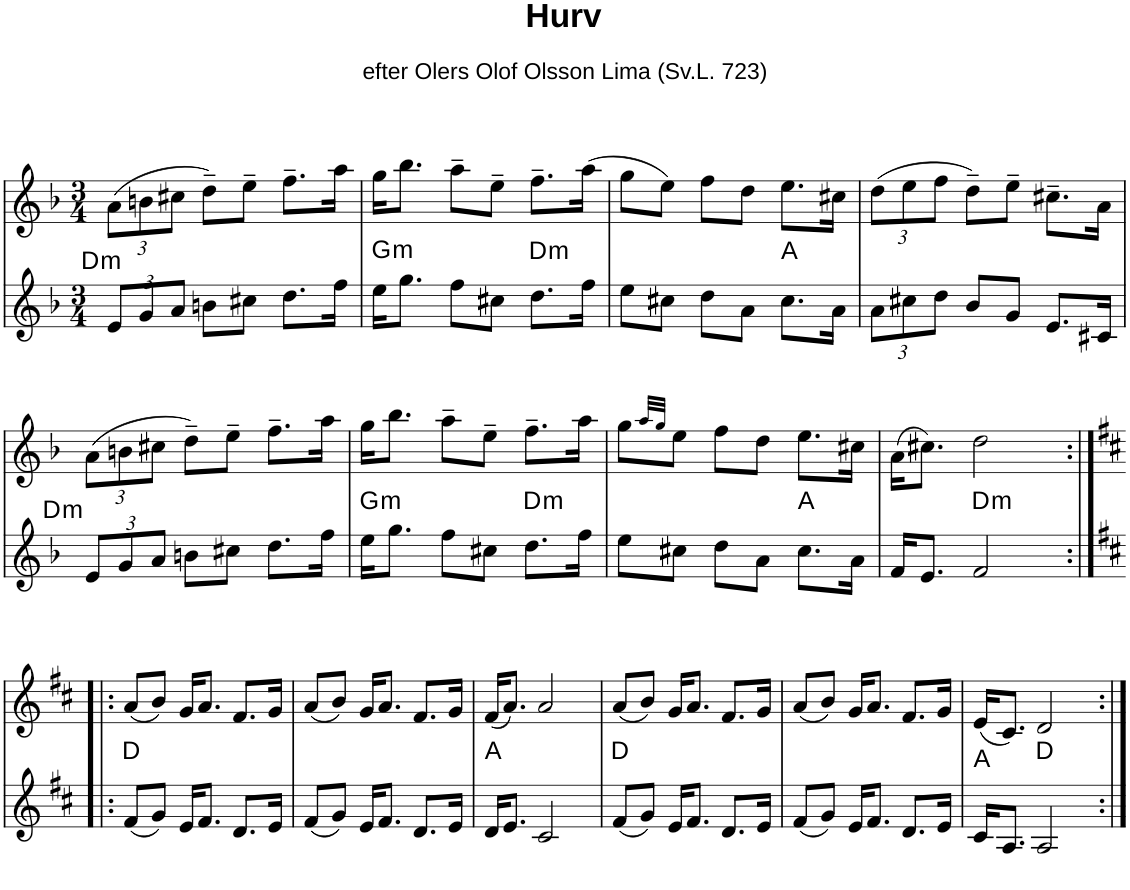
**kern	**kern	**harte
*part2	*part1	*part1
*staff2	*staff1	*
*I"Violin	*I"Violin	*
*I'Vln	*I'Vln	*
*clefG2	*clefG2	*
*k[b-]	*k[b-]	*
*M3/4	*M3/4	*
*Xbrackettup	*Xbrackettup	*
=1	=1	=1
!	!	!LO:H:kt=m
12e/L	(12a\L	D:min
12g/	12bn\	.
12a/J	12cc#X\J	.
8bn\L	8dd~\L)	.
8cc#X\J	8ee~\J	.
8.dd\L	8.ff~\L	.
16ff\Jk	16aa\Jk	.
=2	=2	=2
!	!	!LO:H:kt=m
16ee\KL	16gg\KL	G:min
8.gg\J	8.bb-\J	.
8ff\L	8aa~\L	.
8cc#X\J	8ee~\J	.
!	!	!LO:H:kt=m
8.dd\L	8.ff~\L	D:min
16ff\Jk	(16aa\Jk	.
=3	=3	=3
8ee\L	8gg\L	.
8cc#X\J	8ee\J)	.
8dd\L	8ff\L	.
8a\J	8dd\J	.
8.cc#\L	8.ee\L	A:maj
16a\Jk	16cc#X\Jk	.
=4	=4	=4
12a\L	(12dd\L	.
12cc#X\	12ee\	.
12dd\J	12ff\J	.
8b-/L	8dd~\L)	.
8g/J	8ee~\J	.
8.e/L	8.cc#X~\L	.
16c#X/Jk	16a\Jk	.
!!LO:LB:g=z
=5	=5	=5
!	!	!LO:H:kt=m
12e/L	(12a\L	D:min
12g/	12bn\	.
12a/J	12cc#X\J	.
8bn\L	8dd~\L)	.
8cc#X\J	8ee~\J	.
8.dd\L	8.ff~\L	.
16ff\Jk	16aa\Jk	.
=6	=6	=6
!	!	!LO:H:kt=m
16ee\KL	16gg\KL	G:min
8.gg\J	8.bb-\J	.
8ff\L	8aa~\L	.
8cc#X\J	8ee~\J	.
!	!	!LO:H:kt=m
8.dd\L	8.ff~\L	D:min
16ff\Jk	16aa\Jk	.
=7	=7	=7
8ee\L	8gg\L	.
.	32qaa/LLL	.
.	32qgg/JJJ	.
8cc#X\J	8ee\J	.
8dd\L	8ff\L	.
8a\J	8dd\J	.
8.cc#\L	8.ee\L	A:maj
16a\Jk	16cc#X\Jk	.
=8	=8	=8
16f/KL	(16a\KL	.
8.e/J	8.cc#X\J)	.
!	!	!LO:H:kt=m
2f/	2dd\	D:min
!!LO:LB:g=z
=9:|!|:	=9:|!|:	=9:|!|:
*k[f#c#]	*k[f#c#]	*
(8f#/L	(8a/L	D:maj
8g/J)	8b/J)	.
16e/KL	16g/KL	.
8.f#/J	8.a/J	.
8.d/L	8.f#/L	.
16e/Jk	16g/Jk	.
=10	=10	=10
(8f#/L	(8a/L	.
8g/J)	8b/J)	.
16e/KL	16g/KL	.
8.f#/J	8.a/J	.
8.d/L	8.f#/L	.
16e/Jk	16g/Jk	.
=11	=11	=11
16d/KL	(16f#/KL	A:maj
8.e/J	8.a/J)	.
2c#/	2a/	.
=12	=12	=12
(8f#/L	(8a/L	D:maj
8g/J)	8b/J)	.
16e/KL	16g/KL	.
8.f#/J	8.a/J	.
8.d/L	8.f#/L	.
16e/Jk	16g/Jk	.
=13	=13	=13
(8f#/L	(8a/L	.
8g/J)	8b/J)	.
16e/KL	16g/KL	.
8.f#/J	8.a/J	.
8.d/L	8.f#/L	.
16e/Jk	16g/Jk	.
=14	=14	=14
16c#/KL	(16e/KL	A:maj
8.A/J	8.c#/J)	.
2A/	2d/	D:maj
=:|!	=:|!	=:|!
*-	*-	*-
